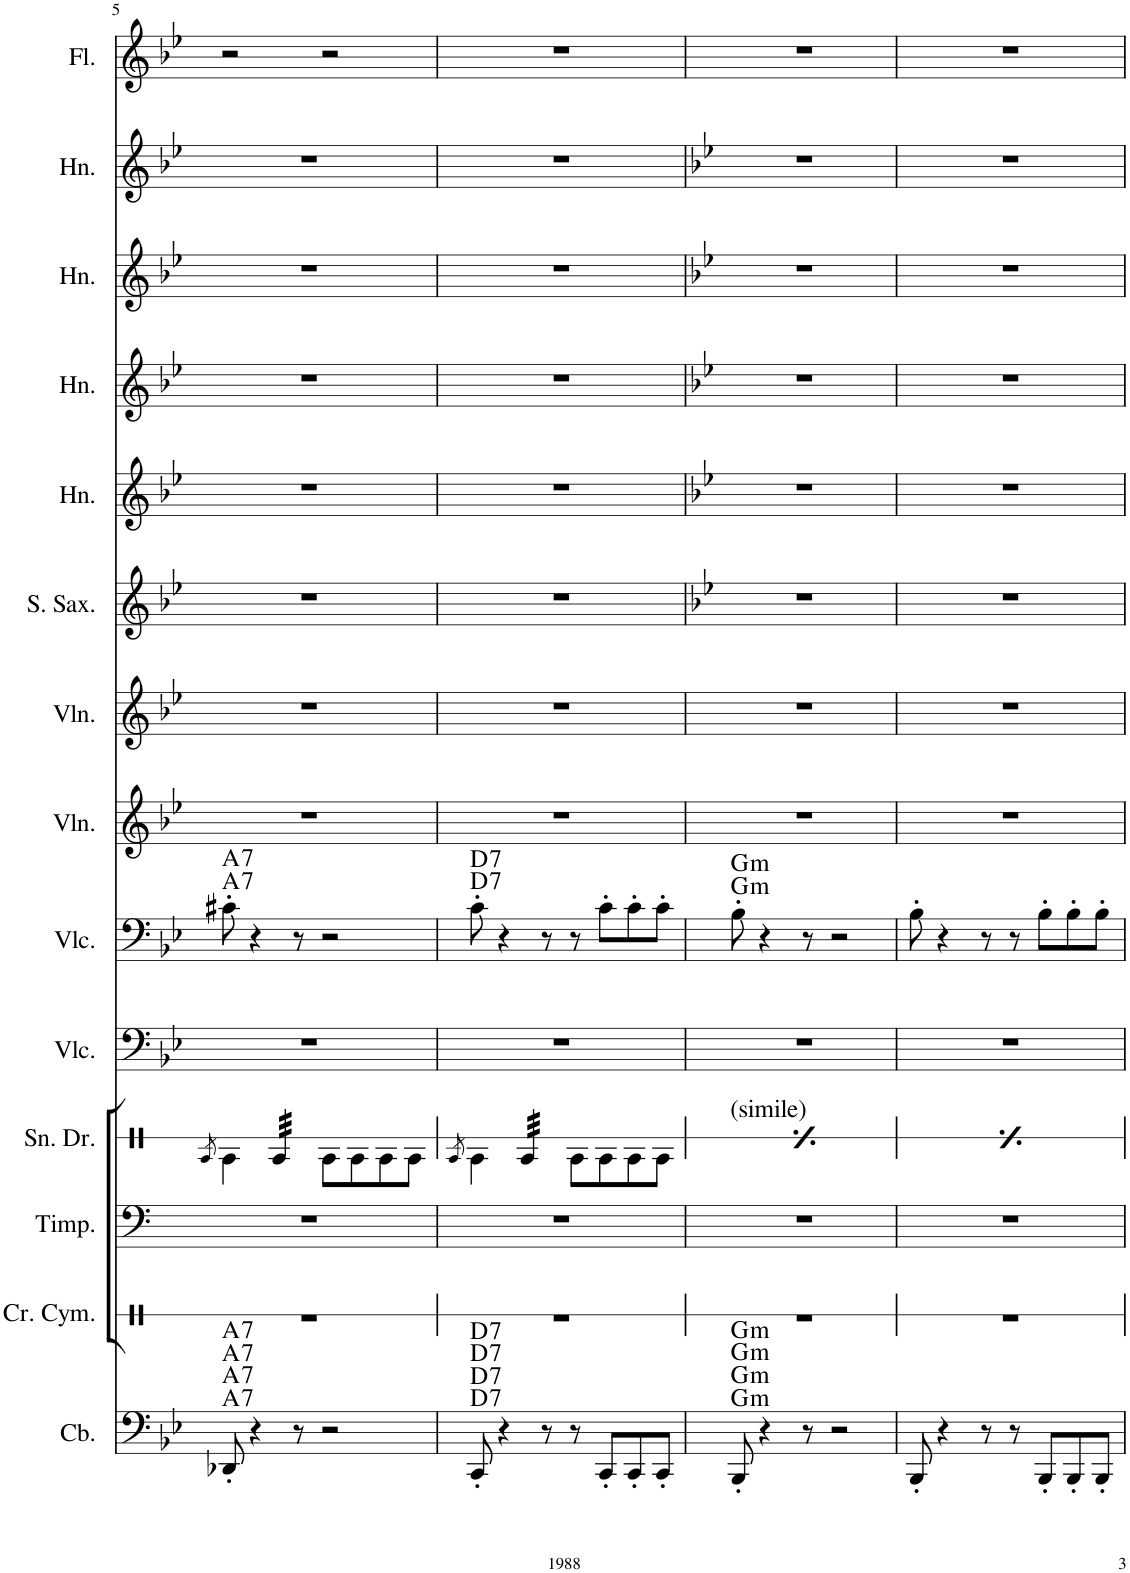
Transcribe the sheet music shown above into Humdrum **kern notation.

**kern	**harte	**kern	**kern	**kern	**kern	**kern	**harte	**kern	**kern	**kern	**kern	**kern	**kern	**kern	**kern
*part14	*part14	*part13	*part12	*part11	*part10	*part9	*part9	*part8	*part7	*part6	*part5	*part4	*part3	*part2	*part1
*staff14	*	*staff13	*staff12	*staff11	*staff10	*staff9	*	*staff8	*staff7	*staff6	*staff5	*staff4	*staff3	*staff2	*staff1
*I"Contrabass	*	*I"Crash Cymbal	*I"Timpani	*I"Snare Drum	*I"Violoncello	*I"Violoncello	*	*I"Violin	*I"Violin	*I"Soprano Saxophone	*I"Horn	*I"Horn	*I"Horn	*I"Horn	*I"Flute
*I'Cb.	*	*I'Cr. Cym.	*I'Timp.	*I'Sn. Dr.	*I'Vlc.	*I'Vlc.	*	*I'Vln.	*I'Vln.	*I'S. Sax.	*I'Hn.	*I'Hn.	*I'Hn.	*I'Hn.	*I'Fl.
!!LO:PB:g=z
*clefF4	*	*clefX	*clefF4	*clefX	*clefF4	*clefF4	*	*clefG2	*clefG2	*clefG2	*clefG2	*clefG2	*clefG2	*clefG2	*clefG2
*ITrd7c12	*	*	*	*	*	*	*	*	*	*ITrd1c2	*ITrd4c7	*ITrd4c7	*ITrd4c7	*ITrd4c7	*
*k[b-e-]	*	*k[]	*k[]	*k[]	*k[b-e-]	*k[b-e-]	*	*k[b-e-]	*k[b-e-]	*k[b-e-]	*k[b-e-]	*k[b-e-]	*k[b-e-]	*k[b-e-]	*k[b-e-]
=5	=5	=5	=5	=5	=5	=5	=5	=5	=5	=5	=5	=5	=5	=5	=5
.	.	.	.	8qb/	.	.	.	.	.	.	.	.	.	.	.
!	!LO:H:n=1:kt=7	!	!	!	!	!	!	!	!	!	!	!	!	!	!
!	!LO:H:n=2:kt=7	!	!	!	!	!	!	!	!	!	!	!	!	!	!
!	!LO:H:n=3:kt=7	!	!	!	!	!	!	!	!	!	!	!	!	!	!
!	!LO:H:n=4:kt=7	!	!	!	!	!	!LO:H:n=1:kt=7	!	!	!	!	!	!	!	!
!	!	!	!	!	!	!	!LO:H:n=2:kt=7	!	!	!	!	!	!	!	!
8DD-X'/	A:7 A:7 A:7 A:7	1r	1r	4b\	1r	8c#X'\	A:7 A:7	1r	1r	1r	1r	1r	1r	1r	2r
4r	.	.	.	.	.	4r	.	.	.	.	.	.	.	.	.
*	*	*	*	*tremolo	*	*	*	*	*	*	*	*	*	*	*
.	.	.	.	32b/LLL	.	.	.	.	.	.	.	.	.	.	.
.	.	.	.	32b/	.	.	.	.	.	.	.	.	.	.	.
.	.	.	.	32b/	.	.	.	.	.	.	.	.	.	.	.
.	.	.	.	32b/	.	.	.	.	.	.	.	.	.	.	.
8r	.	.	.	32b/	.	8r	.	.	.	.	.	.	.	.	.
.	.	.	.	32b/	.	.	.	.	.	.	.	.	.	.	.
.	.	.	.	32b/	.	.	.	.	.	.	.	.	.	.	.
.	.	.	.	32b/JJJ	.	.	.	.	.	.	.	.	.	.	.
*	*	*	*	*Xtremolo	*	*	*	*	*	*	*	*	*	*	*
2r	.	.	.	8b\L	.	2r	.	.	.	.	.	.	.	.	2r
.	.	.	.	8b\	.	.	.	.	.	.	.	.	.	.	.
.	.	.	.	8b\	.	.	.	.	.	.	.	.	.	.	.
.	.	.	.	8b\J	.	.	.	.	.	.	.	.	.	.	.
=6	=6	=6	=6	=6	=6	=6	=6	=6	=6	=6	=6	=6	=6	=6	=6
.	.	.	.	8qb/	.	.	.	.	.	.	.	.	.	.	.
!	!LO:H:n=1:kt=7	!	!	!	!	!	!	!	!	!	!	!	!	!	!
!	!LO:H:n=2:kt=7	!	!	!	!	!	!	!	!	!	!	!	!	!	!
!	!LO:H:n=3:kt=7	!	!	!	!	!	!	!	!	!	!	!	!	!	!
!	!LO:H:n=4:kt=7	!	!	!	!	!	!LO:H:n=1:kt=7	!	!	!	!	!	!	!	!
!	!	!	!	!	!	!	!LO:H:n=2:kt=7	!	!	!	!	!	!	!	!
8CC'/	D:7 D:7 D:7 D:7	1r	1r	4b\	1r	8c'\	D:7 D:7	1r	1r	1r	1r	1r	1r	1r	1r
4r	.	.	.	.	.	4r	.	.	.	.	.	.	.	.	.
*	*	*	*	*tremolo	*	*	*	*	*	*	*	*	*	*	*
.	.	.	.	32b/LLL	.	.	.	.	.	.	.	.	.	.	.
.	.	.	.	32b/	.	.	.	.	.	.	.	.	.	.	.
.	.	.	.	32b/	.	.	.	.	.	.	.	.	.	.	.
.	.	.	.	32b/	.	.	.	.	.	.	.	.	.	.	.
8r	.	.	.	32b/	.	8r	.	.	.	.	.	.	.	.	.
.	.	.	.	32b/	.	.	.	.	.	.	.	.	.	.	.
.	.	.	.	32b/	.	.	.	.	.	.	.	.	.	.	.
.	.	.	.	32b/JJJ	.	.	.	.	.	.	.	.	.	.	.
*	*	*	*	*Xtremolo	*	*	*	*	*	*	*	*	*	*	*
8r	.	.	.	8b\L	.	8r	.	.	.	.	.	.	.	.	.
8CC'/L	.	.	.	8b\	.	8c'\L	.	.	.	.	.	.	.	.	.
8CC'/	.	.	.	8b\	.	8c'\	.	.	.	.	.	.	.	.	.
8CC'/J	.	.	.	8b\J	.	8c'\J	.	.	.	.	.	.	.	.	.
=7	=7	=7	=7	=7	=7	=7	=7	=7	=7	=7	=7	=7	=7	=7	=7
.	.	.	.	8qb/	.	.	.	.	.	.	.	.	.	.	.
*	*	*	*	*	*	*	*	*	*	*k[b-e-]	*k[b-e-]	*k[b-e-]	*k[b-e-]	*k[b-e-]	*
!	!LO:H:n=1:kt=m	!	!	!	!	!	!	!	!	!	!	!	!	!	!
!	!LO:H:n=2:kt=m	!	!	!	!	!	!	!	!	!	!	!	!	!	!
!	!LO:H:n=3:kt=m	!	!	!	!	!	!	!	!	!	!	!	!	!	!
!	!LO:H:n=4:kt=m	!	!	!	!	!	!LO:H:n=1:kt=m	!	!	!	!	!	!	!	!
!	!	!	!	!	!	!	!LO:H:n=2:kt=m	!	!	!	!	!	!	!	!
8BBB-'/	G:min G:min G:min G:min	1r	1r	4b\	1r	8B-'\	G:min G:min	1r	1r	1r	1r	1r	1r	1r	1r
4r	.	.	.	.	.	4r	.	.	.	.	.	.	.	.	.
*	*	*	*	*tremolo	*	*	*	*	*	*	*	*	*	*	*
.	.	.	.	32b/LLL	.	.	.	.	.	.	.	.	.	.	.
.	.	.	.	32b/	.	.	.	.	.	.	.	.	.	.	.
.	.	.	.	32b/	.	.	.	.	.	.	.	.	.	.	.
.	.	.	.	32b/	.	.	.	.	.	.	.	.	.	.	.
8r	.	.	.	32b/	.	8r	.	.	.	.	.	.	.	.	.
.	.	.	.	32b/	.	.	.	.	.	.	.	.	.	.	.
.	.	.	.	32b/	.	.	.	.	.	.	.	.	.	.	.
.	.	.	.	32b/JJJ	.	.	.	.	.	.	.	.	.	.	.
*	*	*	*	*Xtremolo	*	*	*	*	*	*	*	*	*	*	*
2r	.	.	.	8b\L	.	2r	.	.	.	.	.	.	.	.	.
.	.	.	.	8b\	.	.	.	.	.	.	.	.	.	.	.
.	.	.	.	8b\	.	.	.	.	.	.	.	.	.	.	.
.	.	.	.	8b\J	.	.	.	.	.	.	.	.	.	.	.
=8	=8	=8	=8	=8	=8	=8	=8	=8	=8	=8	=8	=8	=8	=8	=8
.	.	.	.	8qb/	.	.	.	.	.	.	.	.	.	.	.
8BBB-'/	.	1r	1r	4b\	1r	8B-'\	.	1r	1r	1r	1r	1r	1r	1r	1r
4r	.	.	.	.	.	4r	.	.	.	.	.	.	.	.	.
*	*	*	*	*tremolo	*	*	*	*	*	*	*	*	*	*	*
.	.	.	.	32b/LLL	.	.	.	.	.	.	.	.	.	.	.
.	.	.	.	32b/	.	.	.	.	.	.	.	.	.	.	.
.	.	.	.	32b/	.	.	.	.	.	.	.	.	.	.	.
.	.	.	.	32b/	.	.	.	.	.	.	.	.	.	.	.
8r	.	.	.	32b/	.	8r	.	.	.	.	.	.	.	.	.
.	.	.	.	32b/	.	.	.	.	.	.	.	.	.	.	.
.	.	.	.	32b/	.	.	.	.	.	.	.	.	.	.	.
.	.	.	.	32b/JJJ	.	.	.	.	.	.	.	.	.	.	.
*	*	*	*	*Xtremolo	*	*	*	*	*	*	*	*	*	*	*
8r	.	.	.	8b\L	.	8r	.	.	.	.	.	.	.	.	.
8BBB-'/L	.	.	.	8b\	.	8B-'\L	.	.	.	.	.	.	.	.	.
8BBB-'/	.	.	.	8b\	.	8B-'\	.	.	.	.	.	.	.	.	.
8BBB-'/J	.	.	.	8b\J	.	8B-'\J	.	.	.	.	.	.	.	.	.
=	=	=	=	=	=	=	=	=	=	=	=	=	=	=	=
*-	*-	*-	*-	*-	*-	*-	*-	*-	*-	*-	*-	*-	*-	*-	*-
